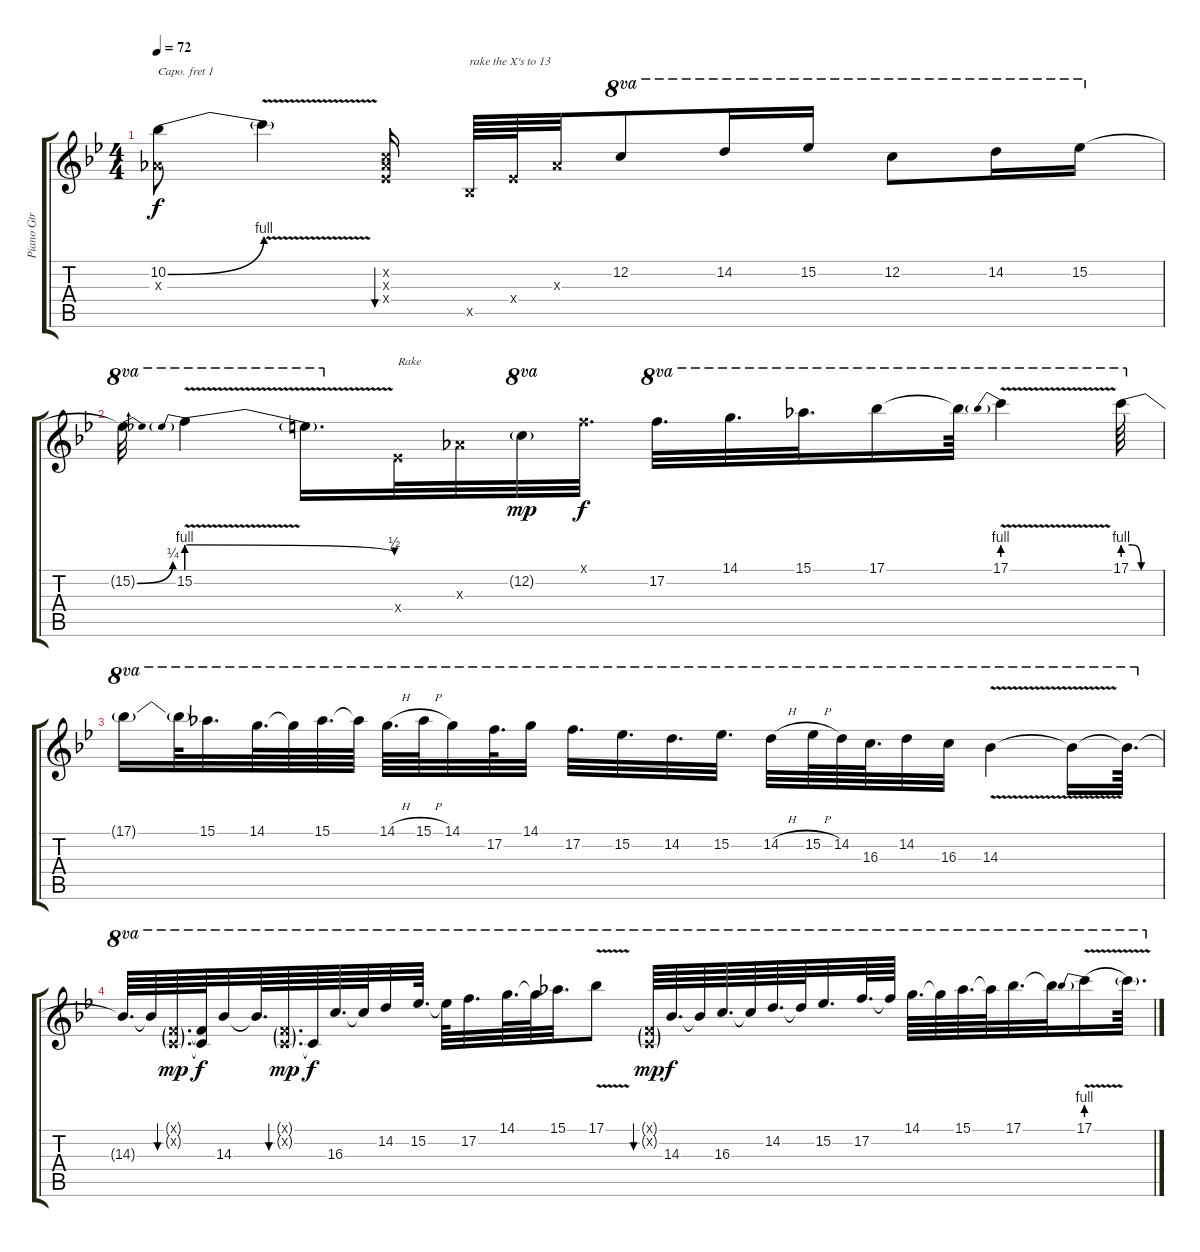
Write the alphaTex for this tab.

\track ("Piano Gtr Adapt (mute if listening mix)" "Piano Gtr ") {mute instrument electricguitarjazz}
\staff {score tabs}
\capo 1
\tuning (E4 B3 G3 D3 A2 E2) {hide}
\ts (4 4)
\tempo 72
\clef g2
\ks bb
(10.2{be (bend 0 0 60 4)} 0.3{x}).8{dy f} 10.2{v t}.4 (0.2{x} 0.3{x} 0.4{x}).16{bu 60 beam split} 0.5{x}.64{txt "rake the X's to 13"} 0.4{x}.64 0.3{x}.32{beam merge} 12.2.8{ot 8va} 14.2.16{ot 8va} 15.2.16{ot 8va} 12.2.8{ot 8va} 14.2.16{ot 8va} 15.2.16{ot 8va} |
15.2{be (bend 0 0 60 1) t}.32{ot 8va} 15.2{be (prebendrelease 0 4 60 2) v}.4{ot 8va} 15.2{t}.16{d ot 8va} 0.4{x}.32{txt "Rake"} 0.3{x}.32 12.2{g}.32{ot 8va dy mp} 0.1{x}.32{d dy f} 17.2.32{d ot 8va} 14.1.32{d ot 8va} 15.1.32{d ot 8va} 17.1.16{ot 8va} 17.1{t}.64{ot 8va} 17.1{be (prebend 0 4 60 4) v}.4{ot 8va} 17.1{be (custom 0 4 15 4 30 0 60 0)}.64{ot 8va} |
17.1{t}.16{ot 8va} 17.1{t}.64{ot 8va} 15.1.32{d ot 8va} 14.1.64{d ot 8va} 14.1{t}.64{ot 8va} 15.1.64{d ot 8va} 15.1{t}.64{ot 8va beam split} 14.1{h}.64{d ot 8va} 15.1{h}.64{ot 8va beam merge} 14.1.32{ot 8va beam merge} 17.2.64{d ot 8va} 14.1.32{ot 8va beam split} 17.2.32{d ot 8va} 15.2.32{d ot 8va} 14.2.32{d ot 8va} 15.2.32{d ot 8va} 14.2{h}.32{ot 8va} 15.2{h}.64{ot 8va} 14.2.64{ot 8va} 16.3.64{d ot 8va} 14.2.32{ot 8va} 16.3.32{ot 8va} 14.3{v}.4{ot 8va} 14.3{t}.16{ot 8va} 14.3{t}.64{d ot 8va} |
14.3{t}.64{d ot 8va} 14.3{t}.64{ot 8va} (0.1{g x} 0.2{g x}).64{d bu 60 ot 8va dy mp} (0.1{t} 0.2{t}).64{ot 8va dy f} 14.3.32{ot 8va} 14.3{t}.64{d ot 8va} (0.1{g x} 0.2{g x}).64{d bu 60 ot 8va dy mp} 0.2{t}.64{ot 8va dy f} 16.3.64{d ot 8va} 16.3{t}.64{ot 8va} 14.2.32{ot 8va} 15.2.64{d ot 8va} 15.2{t}.64{ot 8va} 17.2.32{d ot 8va} 14.1.64{d ot 8va} 14.1{t}.64{ot 8va} 15.1.32{d ot 8va} 17.1{v}.8{ot 8va} (0.1{g x} 0.2{g x}).64{bu 30 ot 8va dy mp} 14.3.64{d ot 8va dy f} 14.3{t}.64{ot 8va} 16.3.64{d ot 8va} 16.3{t}.64{ot 8va} 14.2.64{d ot 8va} 14.2{t}.64{ot 8va} 15.2.32{d ot 8va} 17.2.64{d ot 8va} 17.2{t}.64{ot 8va} 14.1.64{d ot 8va} 14.1{t}.64{ot 8va} 15.1.64{d ot 8va} 15.1{t}.64{ot 8va} 17.1.32{d ot 8va} 17.1{t}.32{ot 8va} 17.1{be (prebend 0 4 60 4) v}.16{ot 8va} 17.1{t}.64{d ot 8va}
